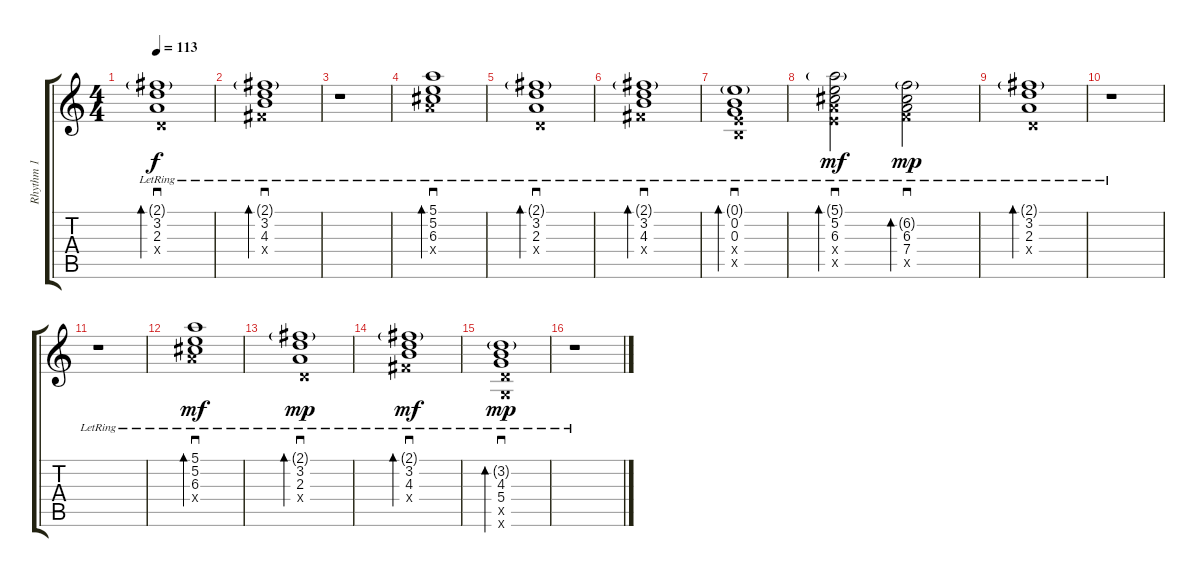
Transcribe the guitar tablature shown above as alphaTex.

\track ("Rhythm 1" "Rhythm 1") {instrument electricguitarjazz}
\staff {score tabs}
\tuning (E4 B3 G3 D3 A2 E2) {hide}
\ts (4 4)
\tempo 113
\clef g2
\ks c
(2.1{g lr} 3.2{lr} 2.3{lr} 0.4{x}).1{sd bd 240 dy f instrument electricguitarjazz} |
(2.1{g lr} 3.2{lr} 4.3{lr} 4.4{x}).1{sd bd 120} |
r.1 |
(5.1{lr} 5.2{lr} 6.3 7.4{x}).1{sd bd 120} |
(2.1{g lr} 3.2{lr} 2.3{lr} 0.4{x}).1{sd bd 120} |
(2.1{g lr} 3.2{lr} 4.3{lr} 4.4{x}).1{sd bd 120} |
(0.1{g lr} 0.2{lr} 0.3{lr} 2.4{x} 2.5{x}).1{sd bd 120} |
(5.1{g lr} 5.2{lr} 6.3{lr} 7.4{x} 7.5{x}).2{sd bd 240 dy mf} (6.2{g lr} 6.3{lr} 7.4 8.5{x}).2{sd bd 240 dy mp} |
(2.1{g lr} 3.2{lr} 2.3{lr} 0.4{x}).1{bd 240} |
r.1 |
r.1 |
(5.1 5.2{lr} 6.3{lr} 7.4{x}).1{sd bd 120 dy mf} |
(2.1{g lr} 3.2{lr} 2.3{lr} 0.4{x}).1{sd bd 120 dy mp} |
(2.1{g lr} 3.2{lr} 4.3{lr} 4.4{x}).1{sd bd 120 dy mf} |
(3.2{g lr} 4.3{lr} 5.4{lr} 5.5{x} 3.6{x}).1{sd bd 120 dy mp} |
r.1
